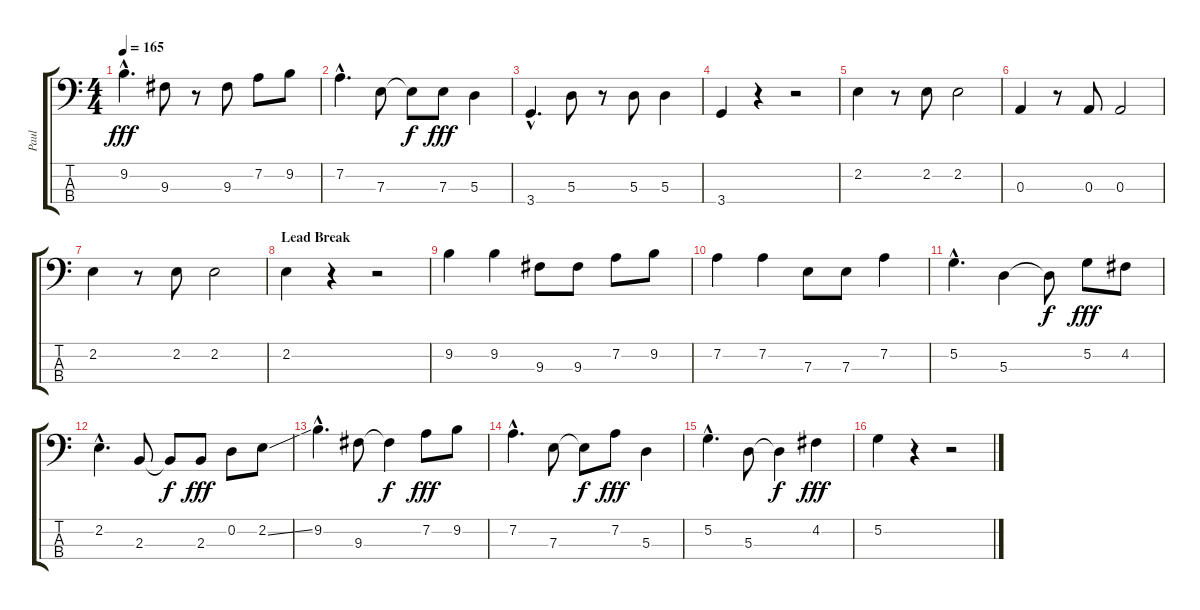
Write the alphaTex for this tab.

\track ("Paul" "Paul") {instrument electricbasspick}
\staff {score tabs}
\tuning (G2 D2 A1 E1) {hide}
\ts (4 4)
\tempo 165
\clef f4
\ks c
9.2{hac}.4{d dy fff} 9.3.8 r.8 9.3.8 7.2.8 9.2.8 |
7.2{hac}.4{d} 7.3.8 7.3{t}.8{dy f} 7.3.8{dy fff} 5.3.4 |
3.4{hac}.4{d} 5.3.8 r.8 5.3.8 5.3.4 |
3.4.4 r.4 r.2 |
2.2.4 r.8 2.2.8 2.2.2 |
0.3.4 r.8 0.3.8 0.3.2 |
2.2.4 r.8 2.2.8 2.2.2 |
\section ("" "Lead Break")
2.2.4 r.4 r.2 |
9.2.4 9.2.4 9.3.8 9.3.8 7.2.8 9.2.8 |
7.2.4 7.2.4 7.3.8 7.3.8 7.2.4 |
5.2{hac}.4{d} 5.3.4 5.3{t}.8{dy f} 5.2.8{dy fff} 4.2.8 |
2.2{hac}.4{d} 2.3.8 2.3{t}.8{dy f} 2.3.8{dy fff} 0.2.8 2.2{ss}.8 |
9.2{hac}.4{d} 9.3.8 9.3{t}.4{dy f} 7.2.8{dy fff} 9.2.8 |
7.2{hac}.4{d} 7.3.8 7.3{t}.8{dy f} 7.2.8{dy fff} 5.3.4 |
5.2{hac}.4{d} 5.3.8 5.3{t}.4{dy f} 4.2.4{dy fff} |
5.2.4 r.4 r.2
